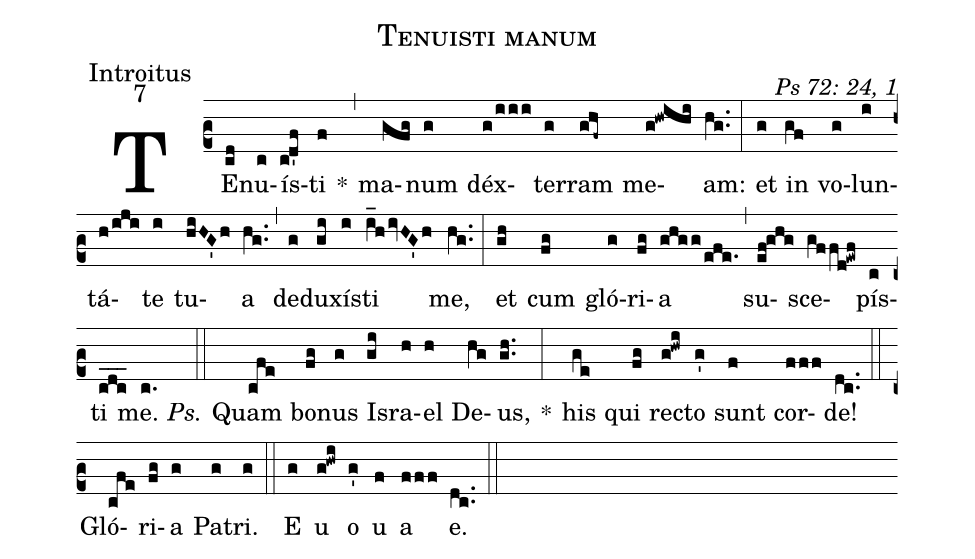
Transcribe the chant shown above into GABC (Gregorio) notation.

name: Tenuisti manum;
office-part: Introitus;
mode: 7;
commentary: Ps 72: 24, 1;
%%
(c2) TE(cd)nu(c)ís(cd'f)ti(f) *(,) ma(gfg)num(g) déx(g/iii)ter(g)ram(ghf~) me(g!hwihi)am:(hg..) (:)
et(g) in(gf) vo(g)lun(i)tá(h/iji)te(i) tu(hiHG'h)a(hg..) (,) de(g)du(gi)xís(i)ti(i_hivHG'h) me,(hg..) (:)
et(gh) cum(fg) gló(g)ri(fg)a(ghgg/efe.) (,) su(ef!ghg)sce(gffd!ewf)pís(c)ti(cdc___) me.(c.) (::)
<i>Ps.</i> Quam(cfe) bo(fg)nus(g) Is(gi)ra(h)el(h) De(hg)us,(gh..) *(:)
his(ge) qui(fg) rec(g!hwi)to(g') sunt(f) cor(fff)de!(dc..) (::)
Gló(cfe)ri(fg)a(g) Pa(g)tri.(g) (::)
<eu>E(g) u(g!hwi) o(g') u(f) a(fff) e.</eu>(dc..) (::)
